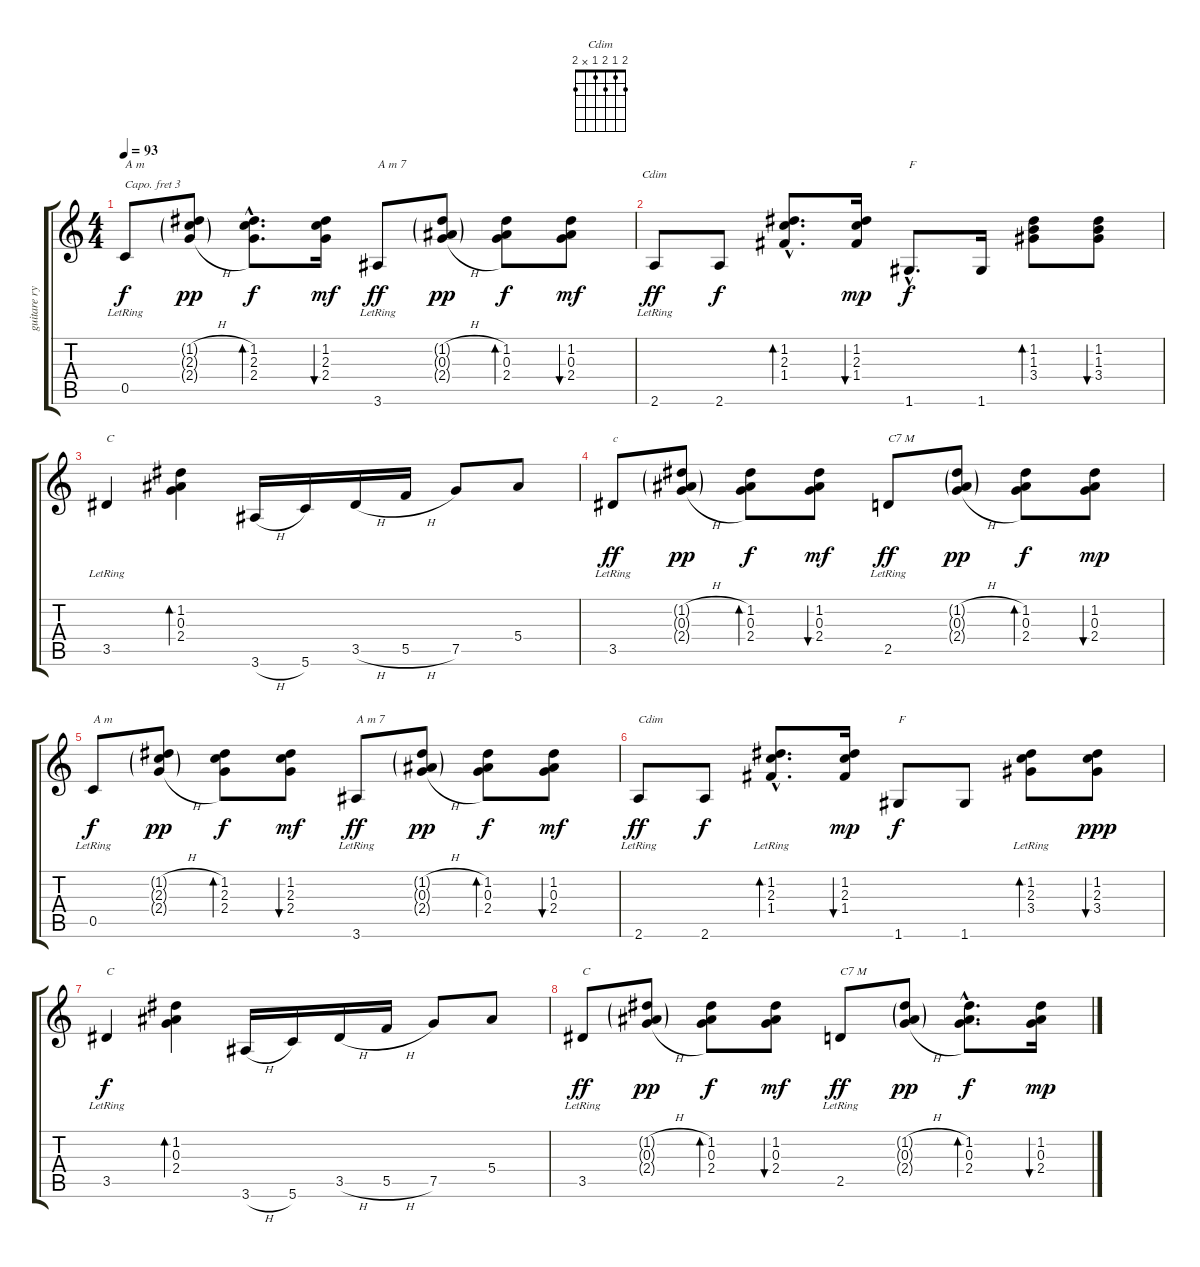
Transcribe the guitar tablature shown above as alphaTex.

\track ("guitare rythmique" "guitare ry") {instrument acousticguitarsteel}
\staff {score tabs}
\capo 3
\tuning (E4 B3 G3 D3 A2 E2) {hide}
\chord ("Cdim" 2 1 2 1 x 2)
\ts (4 4)
\tempo 93
\clef g2
\ks c
0.5{lr}.8{txt "A m " dy f} (1.2{h g} 2.3{h g} 2.4{h g}).8{dy pp} (1.2{hac} 2.3{hac} 2.4{hac}).8{d bd 30 dy f} (1.2 2.3 2.4).16{bu 30 dy mf} 3.6{lr}.8{txt "A m 7" dy ff} (1.2{h g} 0.3{h g} 2.4{h g}).8{dy pp} (1.2 0.3 2.4).8{bd 30 dy f} (1.2 0.3 2.4).8{bu 30 dy mf} |
2.6{lr}.8{ch "Cdim" dy ff} 2.6.8{dy f} (1.2{hac} 2.3{hac} 1.4{hac}).8{d bd 30} (1.2 2.3 1.4).16{bu 30 dy mp} 1.6{hac}.8{d txt "F" dy f} 1.6.16 (1.2 1.3 3.4).8{bd 30} (1.2 1.3 3.4).8{bu 30} |
3.5{lr}.4{txt "C"} (1.2 0.3 2.4).4{bd 120} 3.6{h}.16 5.6.16 3.5{h}.16 5.5{h}.16 7.5.8 5.4.8 |
3.5{lr}.8{txt "c" dy ff} (1.2{h g} 0.3{h g} 2.4{h g}).8{dy pp} (1.2 0.3 2.4).8{bd 30 dy f} (1.2 0.3 2.4).8{bu 30 dy mf} 2.5{lr}.8{txt "C7 M" dy ff} (1.2{h g} 0.3{h g} 2.4{h g}).8{dy pp} (1.2 0.3 2.4).8{bd 30 dy f} (1.2 0.3 2.4).8{bu 30 dy mp} |
0.5{lr}.8{txt "A m" dy f} (1.2{h g} 2.3{h g} 2.4{h g}).8{dy pp} (1.2 2.3 2.4).8{bd 30 dy f} (1.2 2.3 2.4).8{bu 30 dy mf} 3.6{lr}.8{txt "A m 7" dy ff} (1.2{h g} 0.3{h g} 2.4{h g}).8{dy pp} (1.2 0.3 2.4).8{bd 30 dy f} (1.2 0.3 2.4).8{bu 30 dy mf} |
2.6{lr}.8{txt "Cdim" dy ff} 2.6.8{dy f} (1.2{hac lr} 2.3{hac lr} 1.4{hac lr}).8{d bd 30} (1.2 2.3 1.4).16{bu 30 dy mp} 1.6.8{txt "F" dy f} 1.6.8 (1.2{lr} 2.3{lr} 3.4{lr}).8{bd 30} (1.2 2.3 3.4).8{bu 30 dy ppp} |
3.5{lr}.4{txt "C" dy f} (1.2 0.3 2.4).4{bd 60} 3.6{h}.16 5.6.16 3.5{h}.16 5.5{h}.16 7.5.8 5.4.8 |
3.5{lr}.8{txt "C" dy ff} (1.2{h g} 0.3{h g} 2.4{h g}).8{dy pp} (1.2 0.3 2.4).8{bd 60 dy f} (1.2 0.3 2.4).8{bu 60 dy mf} 2.5{lr}.8{txt "C7 M" dy ff} (1.2{h g} 0.3{h g} 2.4{h g}).8{dy pp} (1.2{hac} 0.3{hac} 2.4{hac}).8{d bd 30 dy f} (1.2 0.3 2.4).16{bu 30 dy mp}
